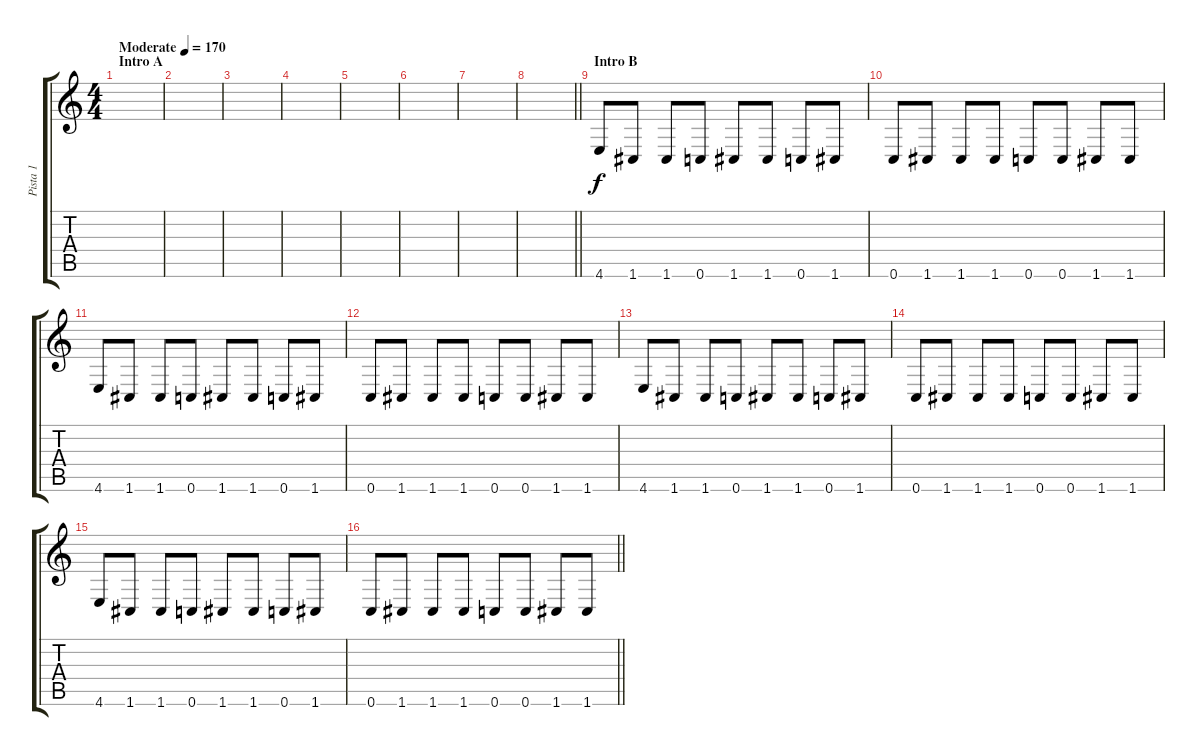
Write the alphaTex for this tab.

\track ("Pista 1" "Pista 1") {instrument distortionguitar}
\staff {score tabs}
\tuning (D4 A3 F3 C3 G2 C2) {hide}
\ts (4 4)
\section ("" "Intro A")
\tempo (170 "Moderate")
\clef g2
\ks c
|
|
|
|
|
|
|
\barLineRight lightlight
|
\section ("" "Intro B")
4.6.8 1.6.8 1.6.8 0.6.8 1.6.8 1.6.8 0.6.8 1.6.8 |
0.6.8 1.6.8 1.6.8 1.6.8 0.6.8 0.6.8 1.6.8 1.6.8 |
4.6.8 1.6.8 1.6.8 0.6.8 1.6.8 1.6.8 0.6.8 1.6.8 |
0.6.8 1.6.8 1.6.8 1.6.8 0.6.8 0.6.8 1.6.8 1.6.8 |
4.6.8 1.6.8 1.6.8 0.6.8 1.6.8 1.6.8 0.6.8 1.6.8 |
0.6.8 1.6.8 1.6.8 1.6.8 0.6.8 0.6.8 1.6.8 1.6.8 |
4.6.8 1.6.8 1.6.8 0.6.8 1.6.8 1.6.8 0.6.8 1.6.8 |
\barLineRight lightlight
0.6.8 1.6.8 1.6.8 1.6.8 0.6.8 0.6.8 1.6.8 1.6.8
